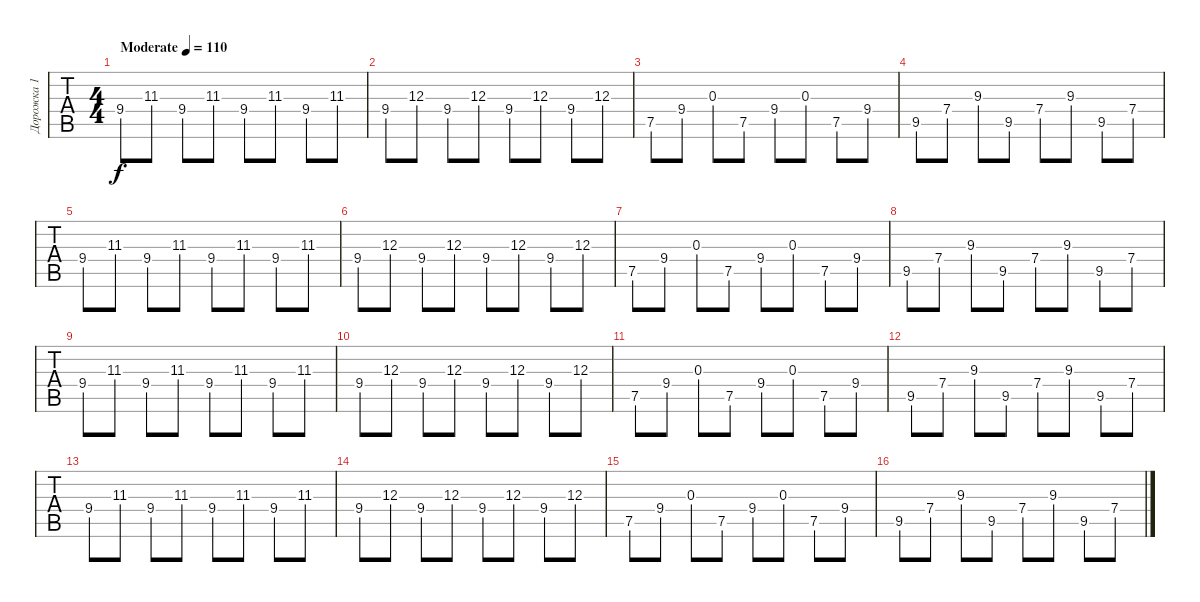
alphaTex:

\track ("Дорожка 1" "Дорожка 1") {instrument acousticguitarsteel}
\staff {tabs}
\tuning (E4 B3 G3 D3 A2 D2) {hide}
\ts (4 4)
\tempo (110 "Moderate")
\clef g2
\ks c
9.4.8{dy f instrument acousticguitarsteel} 11.3.8 9.4.8 11.3.8 9.4.8 11.3.8 9.4.8 11.3.8 |
9.4.8 12.3.8 9.4.8 12.3.8 9.4.8 12.3.8 9.4.8 12.3.8 |
7.5.8 9.4.8 0.3.8 7.5.8 9.4.8 0.3.8 7.5.8 9.4.8 |
9.5.8 7.4.8 9.3.8 9.5.8 7.4.8 9.3.8 9.5.8 7.4.8 |
9.4.8 11.3.8 9.4.8 11.3.8 9.4.8 11.3.8 9.4.8 11.3.8 |
9.4.8 12.3.8 9.4.8 12.3.8 9.4.8 12.3.8 9.4.8 12.3.8 |
7.5.8 9.4.8 0.3.8 7.5.8 9.4.8 0.3.8 7.5.8 9.4.8 |
9.5.8 7.4.8 9.3.8 9.5.8 7.4.8 9.3.8 9.5.8 7.4.8 |
9.4.8 11.3.8 9.4.8 11.3.8 9.4.8 11.3.8 9.4.8 11.3.8 |
9.4.8 12.3.8 9.4.8 12.3.8 9.4.8 12.3.8 9.4.8 12.3.8 |
7.5.8 9.4.8 0.3.8 7.5.8 9.4.8 0.3.8 7.5.8 9.4.8 |
9.5.8 7.4.8 9.3.8 9.5.8 7.4.8 9.3.8 9.5.8 7.4.8 |
9.4.8 11.3.8 9.4.8 11.3.8 9.4.8 11.3.8 9.4.8 11.3.8 |
9.4.8 12.3.8 9.4.8 12.3.8 9.4.8 12.3.8 9.4.8 12.3.8 |
7.5.8 9.4.8 0.3.8 7.5.8 9.4.8 0.3.8 7.5.8 9.4.8 |
9.5.8 7.4.8 9.3.8 9.5.8 7.4.8 9.3.8 9.5.8 7.4.8
